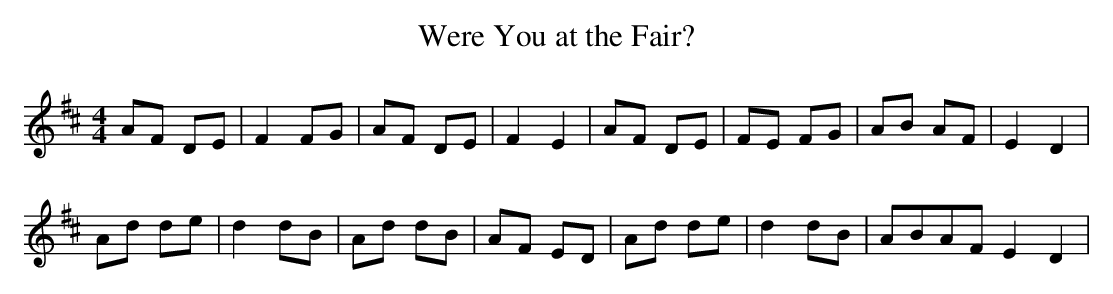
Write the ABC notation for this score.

X:1
T:Were You at the Fair?
M: 4/4
L:1/8
K: D
AF DE|F2 FG|AF DE|F2 E2|AF DE|FE FG|AB AF|E2 D2|
Ad de|d2 dB|Ad dB|AF ED|Ad de| d2 dB| ABAF E2 D2|
